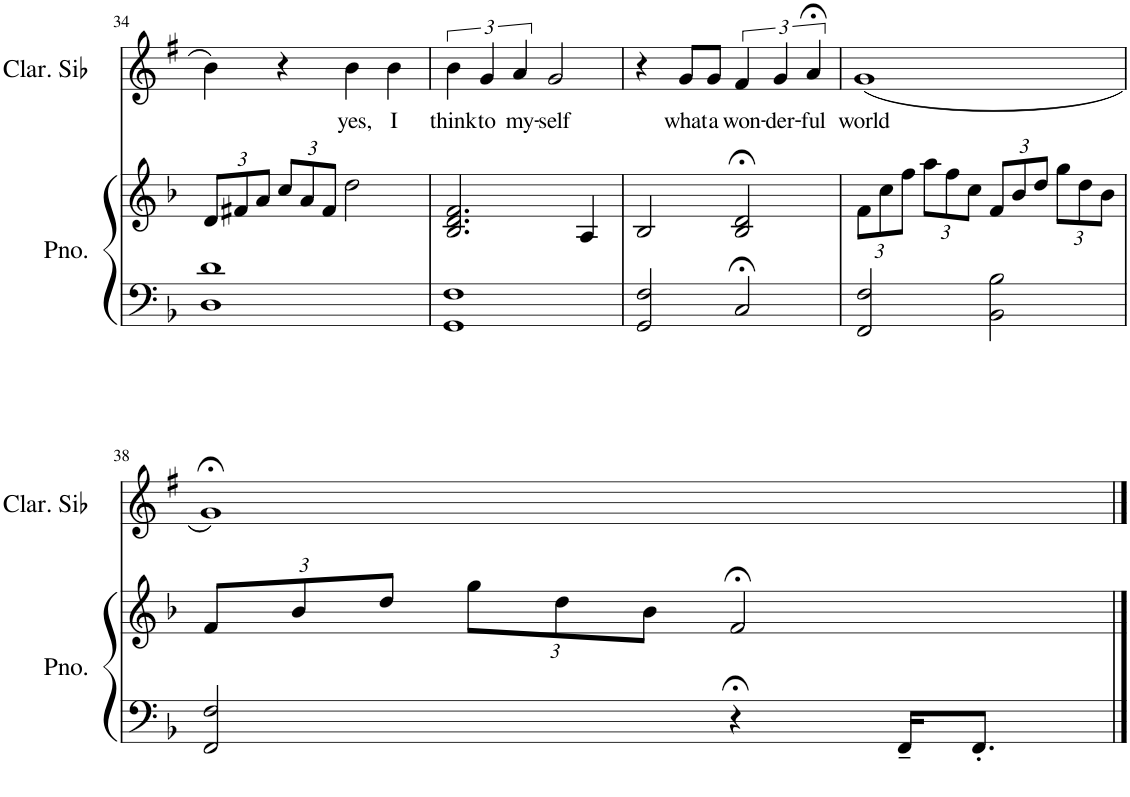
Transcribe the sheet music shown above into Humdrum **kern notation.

**kern	**kern	**kern	**text
*part2	*part2	*part1	*part1
*staff3	*staff2	*staff1	*staff1
*I"Piano	*	*I"Clarinette en Sib	*
*I'Pno.	*	*I'Clar. Sib	*
!!LO:PB:g=z
*clefF4	*clefG2	*clefG2	*
*	*	*Trd1c2	*
*k[b-]	*k[b-]	*k[f#]	*
*M4/4	*M4/4	*M4/4	*
*	*Xbrackettup	*	*
=34	=34	=34	=34
1D 1d	12d/L	4b\	.
.	12f#X/	.	.
.	12a/J	.	.
.	12cc/L	4r	.
.	12a/	.	.
.	12f#/J	.	.
!	!	!	!LO:LY:b
.	2dd\	4b\	yes,
!	!	!	!LO:LY:b
.	.	4b\	I
=35	=35	=35	=35
!	!	!	!LO:LY:b
1GG 1F	2.B-/ 2.d/ 2.f/	6b\	think
!	!	!	!LO:LY:b
.	.	6g/	to
!	!	!	!LO:LY:b
.	.	6a/	my-
!	!	!	!LO:LY:b
.	.	2g/	-self
.	4A/	.	.
=36	=36	=36	=36
2GG/ 2F/	2B-/	4r	.
!	!	!	!LO:LY:b
.	.	8g/L	what
!	!	!	!LO:LY:b
.	.	8g/J	a
!	!	!	!LO:LY:b
2C;</	2B-/;< 2d/;<	6f#/	won-
!	!	!	!LO:LY:b
.	.	6g/	-der-
!	!	!	!LO:LY:b
.	.	6a;</	-ful
=37	=37	=37	=37
!	!	!	!LO:LY:b
2FF/ 2F/	12f\L	(1g	world
.	12cc\	.	.
.	12ff\J	.	.
.	12aa\L	.	.
.	12ff\	.	.
.	12cc\J	.	.
2BB-\ 2B-\	12f/L	.	.
.	12b-/	.	.
.	12dd/J	.	.
.	12gg\L	.	.
.	12dd\	.	.
.	12b-\J	.	.
!!LO:LB:g=z
=38	=38	=38	=38
2FF/ 2F/	12f/L	1g;<)	.
.	12b-/	.	.
.	12dd/J	.	.
.	12gg\L	.	.
.	12dd\	.	.
.	12b-\J	.	.
4r;<	2f;</	.	.
16FF~/KL	.	.	.
8.FF'/J	.	.	.
==	==	==	==
*-	*-	*-	*-
